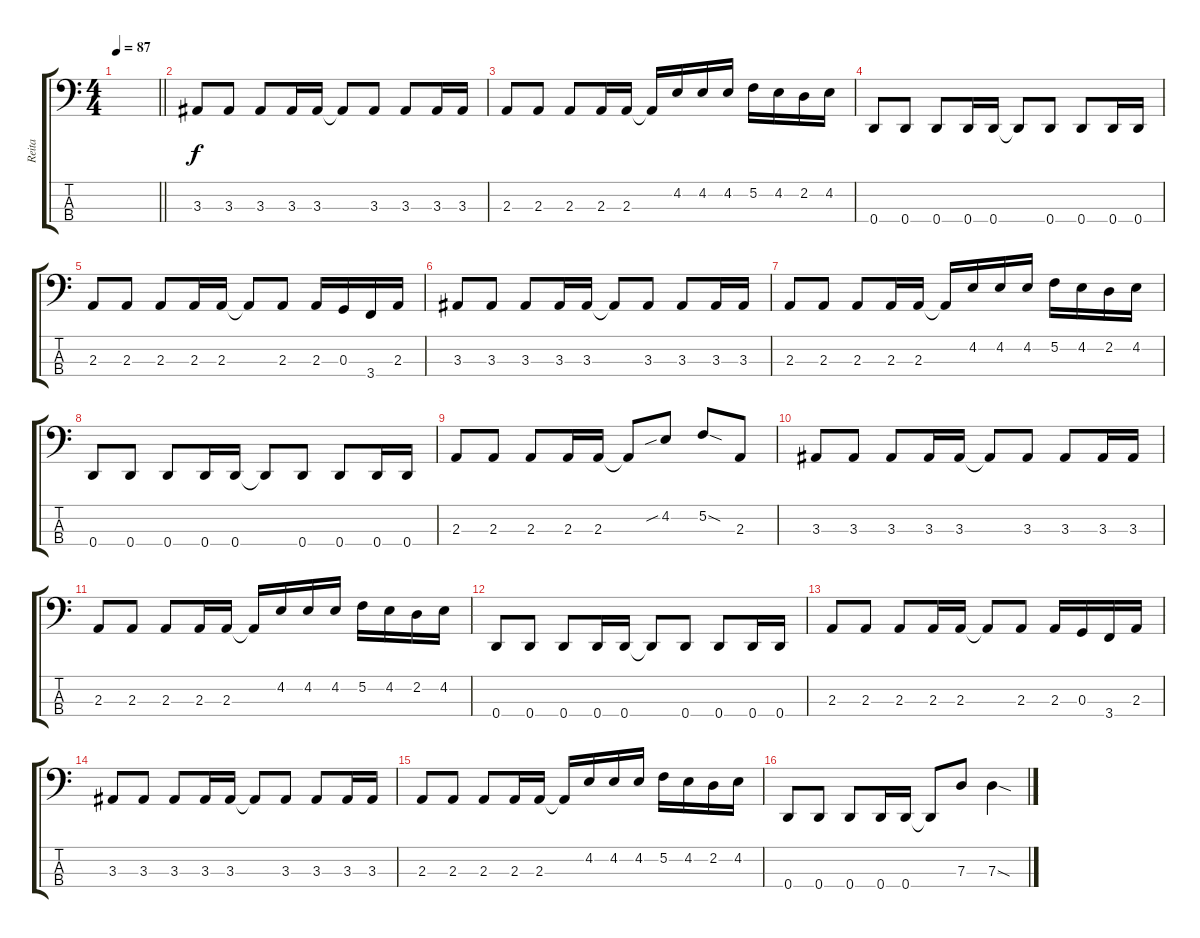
\track ("Reita" "Reita") {instrument electricbasspick}
\staff {score tabs}
\tuning (F2 C2 G1 D1) {hide}
\ts (4 4)
\tempo 87
\clef f4
\barLineRight lightlight
\ks c
|
3.3.8 3.3.8 3.3.8 3.3.16 3.3.16 3.3{t}.8 3.3.8 3.3.8 3.3.16 3.3.16 |
2.3.8 2.3.8 2.3.8 2.3.16 2.3.16 2.3{t}.16 4.2.16 4.2.16 4.2.16 5.2.16 4.2.16 2.2.16 4.2.16 |
0.4.8 0.4.8 0.4.8 0.4.16 0.4.16 0.4{t}.8 0.4.8 0.4.8 0.4.16 0.4.16 |
2.3.8 2.3.8 2.3.8 2.3.16 2.3.16 2.3{t}.8 2.3.8 2.3.16 0.3.16 3.4.16 2.3.16 |
3.3.8 3.3.8 3.3.8 3.3.16 3.3.16 3.3{t}.8 3.3.8 3.3.8 3.3.16 3.3.16 |
2.3.8 2.3.8 2.3.8 2.3.16 2.3.16 2.3{t}.16 4.2.16 4.2.16 4.2.16 5.2.16 4.2.16 2.2.16 4.2.16 |
0.4.8 0.4.8 0.4.8 0.4.16 0.4.16 0.4{t}.8 0.4.8 0.4.8 0.4.16 0.4.16 |
2.3.8 2.3.8 2.3.8 2.3.16 2.3.16 2.3{t}.8 4.2{sib}.8 5.2{sod}.8 2.3.8 |
3.3.8 3.3.8 3.3.8 3.3.16 3.3.16 3.3{t}.8 3.3.8 3.3.8 3.3.16 3.3.16 |
2.3.8 2.3.8 2.3.8 2.3.16 2.3.16 2.3{t}.16 4.2.16 4.2.16 4.2.16 5.2.16 4.2.16 2.2.16 4.2.16 |
0.4.8 0.4.8 0.4.8 0.4.16 0.4.16 0.4{t}.8 0.4.8 0.4.8 0.4.16 0.4.16 |
2.3.8 2.3.8 2.3.8 2.3.16 2.3.16 2.3{t}.8 2.3.8 2.3.16 0.3.16 3.4.16 2.3.16 |
3.3.8 3.3.8 3.3.8 3.3.16 3.3.16 3.3{t}.8 3.3.8 3.3.8 3.3.16 3.3.16 |
2.3.8 2.3.8 2.3.8 2.3.16 2.3.16 2.3{t}.16 4.2.16 4.2.16 4.2.16 5.2.16 4.2.16 2.2.16 4.2.16 |
0.4.8 0.4.8 0.4.8 0.4.16 0.4.16 0.4{t}.8 7.3.8 7.3{sod}.4
